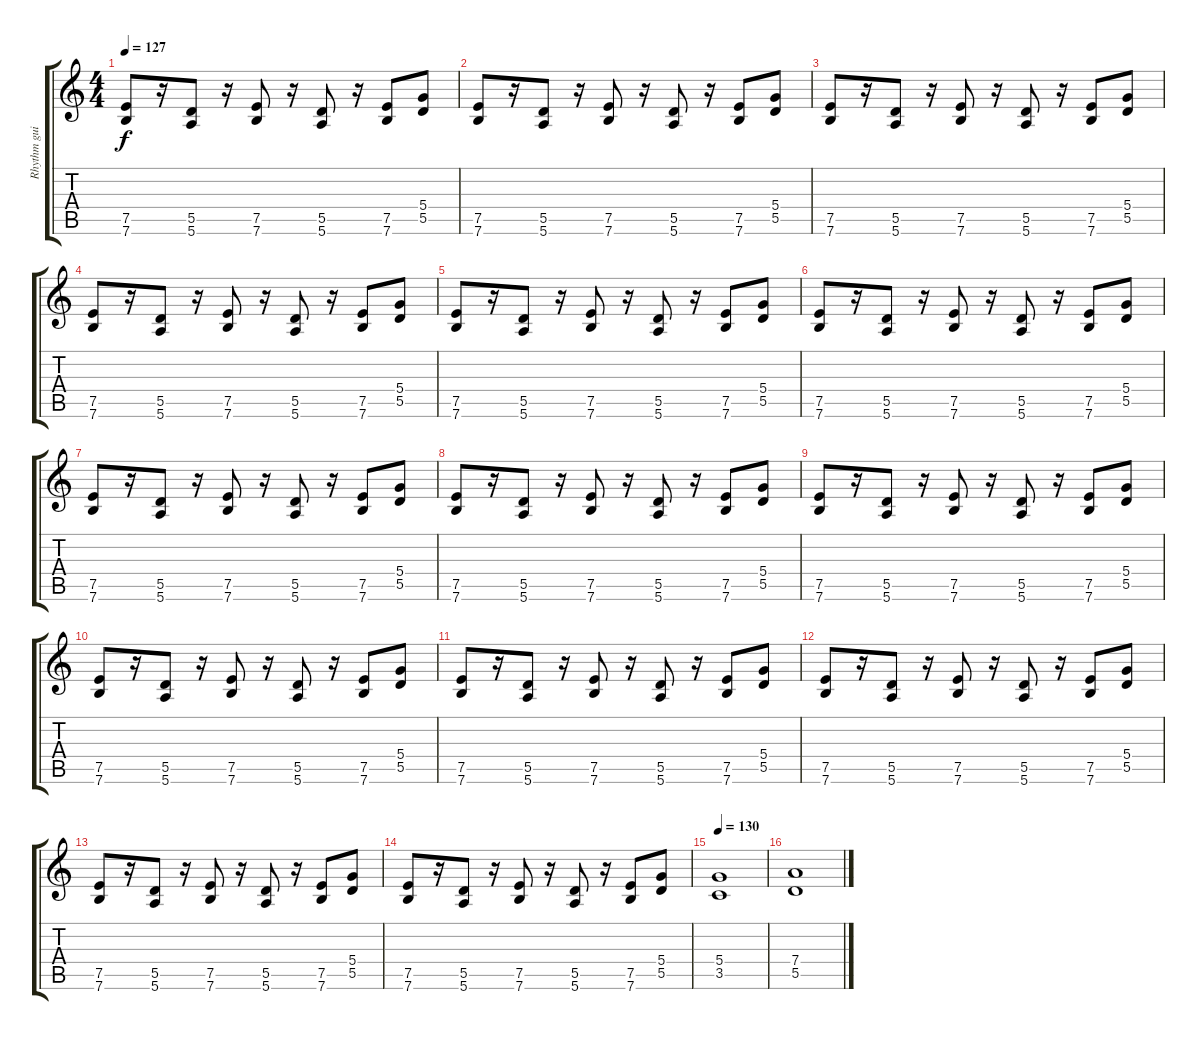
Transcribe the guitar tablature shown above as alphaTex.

\track ("Rhythm guitar" "Rhythm gui") {instrument distortionguitar}
\staff {score tabs}
\tuning (E4 B3 G3 D3 A2 E2) {hide}
\ts (4 4)
\tempo 127
\clef g2
\ks c
(7.5 7.6).8{dy f} r.16 (5.5 5.6).8 r.16 (7.5 7.6).8 r.16 (5.5 5.6).8 r.16 (7.5 7.6).8 (5.4 5.5).8 |
(7.5 7.6).8 r.16 (5.5 5.6).8 r.16 (7.5 7.6).8 r.16 (5.5 5.6).8 r.16 (7.5 7.6).8 (5.4 5.5).8 |
(7.5 7.6).8 r.16 (5.5 5.6).8 r.16 (7.5 7.6).8 r.16 (5.5 5.6).8 r.16 (7.5 7.6).8 (5.4 5.5).8 |
(7.5 7.6).8 r.16 (5.5 5.6).8 r.16 (7.5 7.6).8 r.16 (5.5 5.6).8 r.16 (7.5 7.6).8 (5.4 5.5).8 |
(7.5 7.6).8 r.16 (5.5 5.6).8 r.16 (7.5 7.6).8 r.16 (5.5 5.6).8 r.16 (7.5 7.6).8 (5.4 5.5).8 |
(7.5 7.6).8 r.16 (5.5 5.6).8 r.16 (7.5 7.6).8 r.16 (5.5 5.6).8 r.16 (7.5 7.6).8 (5.4 5.5).8 |
(7.5 7.6).8 r.16 (5.5 5.6).8 r.16 (7.5 7.6).8 r.16 (5.5 5.6).8 r.16 (7.5 7.6).8 (5.4 5.5).8 |
(7.5 7.6).8 r.16 (5.5 5.6).8 r.16 (7.5 7.6).8 r.16 (5.5 5.6).8 r.16 (7.5 7.6).8 (5.4 5.5).8 |
(7.5 7.6).8 r.16 (5.5 5.6).8 r.16 (7.5 7.6).8 r.16 (5.5 5.6).8 r.16 (7.5 7.6).8 (5.4 5.5).8 |
(7.5 7.6).8 r.16 (5.5 5.6).8 r.16 (7.5 7.6).8 r.16 (5.5 5.6).8 r.16 (7.5 7.6).8 (5.4 5.5).8 |
(7.5 7.6).8 r.16 (5.5 5.6).8 r.16 (7.5 7.6).8 r.16 (5.5 5.6).8 r.16 (7.5 7.6).8 (5.4 5.5).8 |
(7.5 7.6).8 r.16 (5.5 5.6).8 r.16 (7.5 7.6).8 r.16 (5.5 5.6).8 r.16 (7.5 7.6).8 (5.4 5.5).8 |
(7.5 7.6).8 r.16 (5.5 5.6).8 r.16 (7.5 7.6).8 r.16 (5.5 5.6).8 r.16 (7.5 7.6).8 (5.4 5.5).8 |
(7.5 7.6).8 r.16 (5.5 5.6).8 r.16 (7.5 7.6).8 r.16 (5.5 5.6).8 r.16 (7.5 7.6).8 (5.4 5.5).8 |
\tempo 130
(5.4 3.5).1 |
(7.4 5.5).1
